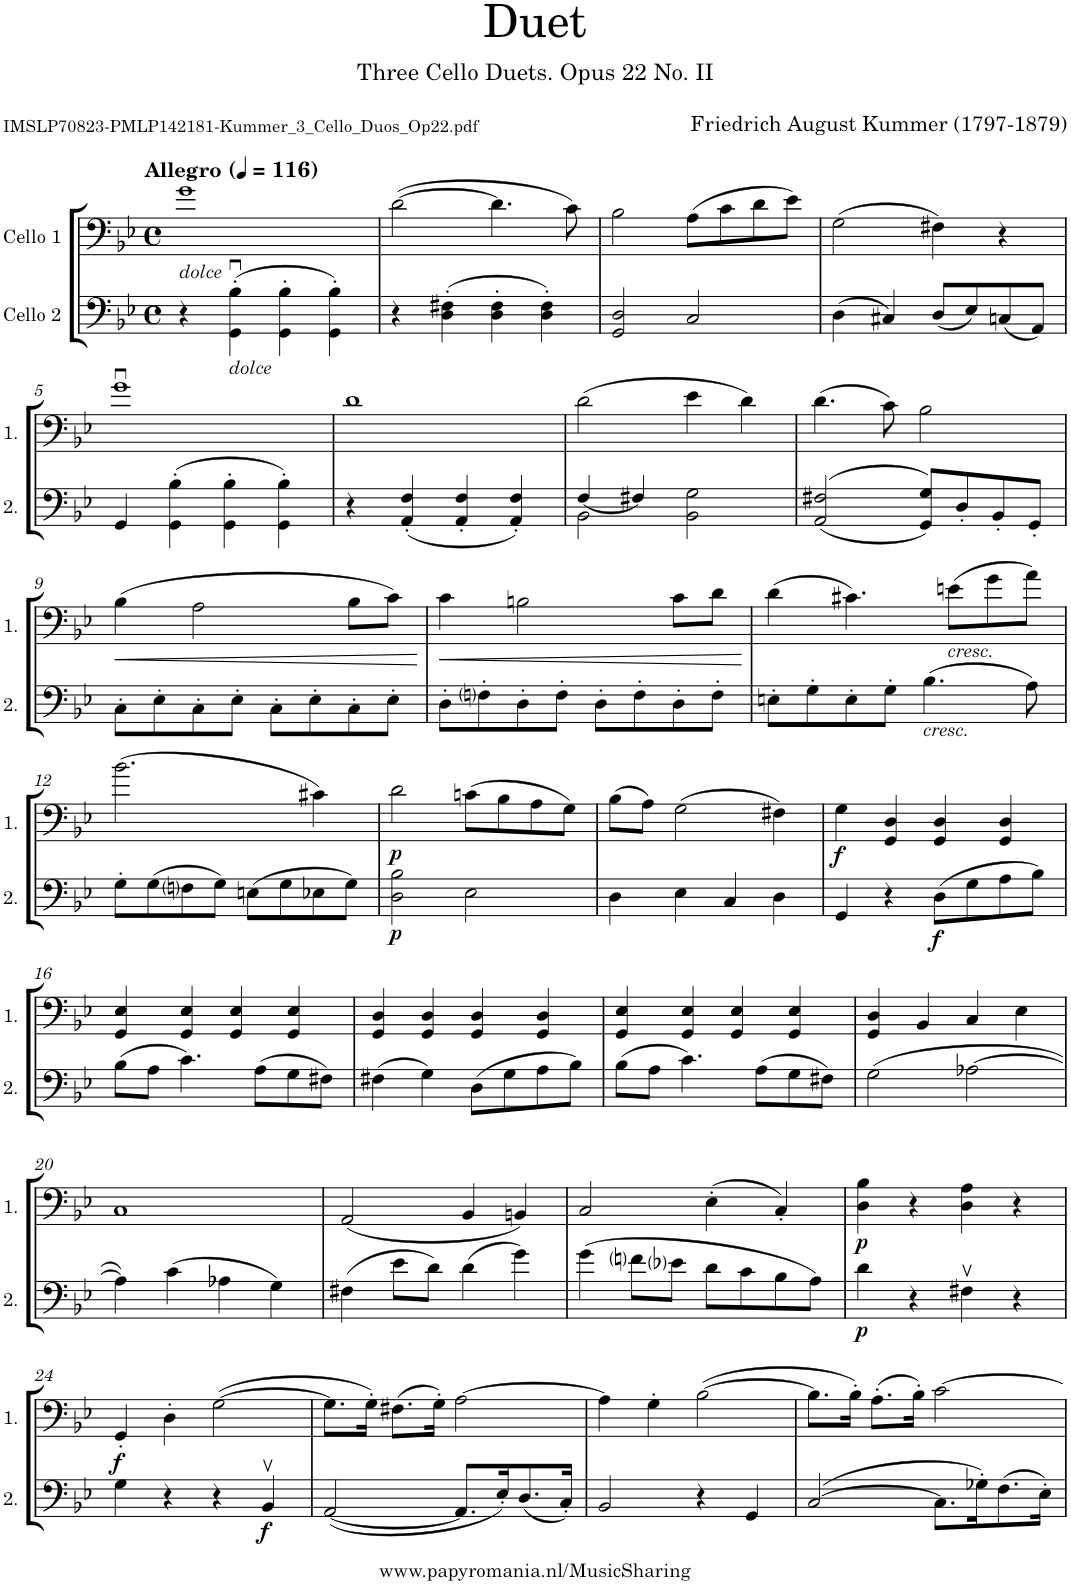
**kern	**dynam	**kern	**dynam
*part2	*part2	*part1	*part1
*staff2	*staff2	*staff1	*staff1
*I"Cello 2	*	*I"Cello 1	*
*clefF4	*	*clefF4	*
*k[b-e-]	*	*k[b-e-]	*
*M4/4	*	*M4/4	*
*met(c)	*	*met(c)	*
*MM116	*	*MM116	*
=1	=1	=1	=1
!	!	!LO:TX:a:B:t=Allegro	!
!	!	!LO:TX:b:i:t=dolce	!
4r	.	1g	.
!LO:TX:b:i:t=dolce	!	!	!
(4GG\u' 4B-\u'	.	.	.
4GG\' 4B-\'	.	.	.
4GG\' 4B-\')	.	.	.
=2	=2	=2	=2
4r	.	([2d\	.
(4D\' 4F#X\'	.	.	.
4D\' 4F#\'	.	4.d\]	.
4D\' 4F#\')	.	.	.
.	.	8c\)	.
=3	=3	=3	=3
2GG/ 2D/	.	2B-\	.
2C/	.	(8A\L	.
.	.	8c\	.
.	.	8d\	.
.	.	8e-\J)	.
=4	=4	=4	=4
(4D\	.	(2G\	.
4C#X/)	.	.	.
(8D/L	.	4F#X\)	.
8E-/)	.	.	.
(8Cn/	.	4r	.
8AA/J)	.	.	.
!!LO:LB:g=z
=5	=5	=5	=5
4GG/	.	1gu	.
(4GG\' 4B-\'	.	.	.
4GG\' 4B-\'	.	.	.
4GG\' 4B-\')	.	.	.
=6	=6	=6	=6
4r	.	1d	.
(4AA/' 4F/'	.	.	.
4AA/' 4F/'	.	.	.
4AA/' 4F/')	.	.	.
=7	=7	=7	=7
*^	*	*	*
2BB-\	(4F/	.	(2d\	.
.	4F#X/)	.	.	.
2BB-\ 2G\	2ryy	.	4e-\	.
.	.	.	4d\)	.
*v	*v	*	*	*
=8	=8	=8	=8
(>(2AA/ 2F#X/	.	(4.d\	.
.	.	8c\)	.
8GG/ 8G/L))	.	2B-\	.
8D'/	.	.	.
8BB-'/	.	.	.
8GG'/J	.	.	.
!!LO:LB:g=z
=9	=9	=9	=9
!	!	!	!LO:HP:b
8C'\L	.	(4B-\	<
8E-'\	.	.	.
8C'\	.	2A\	.
8E-'\J	.	.	.
8C'\L	.	.	.
8E-'\	.	.	.
8C'\	.	8B-\L	.
8E-'\J	.	8c\J)	.
.	.	.	[
=10	=10	=10	=10
!	!	!	!LO:HP:b
8D'\L	.	4c\	<
8Fni'\	.	.	.
8D'\	.	2Bn\	.
8F'\J	.	.	.
8D'\L	.	.	.
8F'\	.	.	.
8D'\	.	8c\L	.
8F'\J	.	8d\J	.
.	.	.	[
=11	=11	=11	=11
8En'\L	.	(4d\	.
8G'\	.	.	.
8E'\	.	4.c#X\)	.
8G'\J	.	.	.
!LO:TX:b:i:t=cresc.	!	!	!
(4.B-\	.	.	.
!	!	!LO:TX:b:i:t=cresc.	!
.	.	(8en\L	.
.	.	8g\	.
8A\)	.	8a\J)	.
!!LO:LB:g=z
=12	=12	=12	=12
8G'\L	.	(2.b-\	.
(8G\	.	.	.
8Fni\	.	.	.
8G\J)	.	.	.
(8En\L	.	.	.
8G\	.	.	.
8E-X\	.	4c#X\)	.
8G\J)	.	.	.
=13	=13	=13	=13
!	!LO:DY:b	!	!LO:DY:b
2D\ 2B-\	p	2d\	p
2E-\	.	(8cn\L	.
.	.	8B-\	.
.	.	8A\	.
.	.	8G\J)	.
=14	=14	=14	=14
4D\	.	(8B-\L	.
.	.	8A\J)	.
4E-\	.	(2G\	.
4C/	.	.	.
4D\	.	4F#X\)	.
=15	=15	=15	=15
!	!	!	!LO:DY:b
4GG/	.	4G\	f
4r	.	4GG/ 4D/	.
!	!LO:DY:b	!	!
(8D\L	f	4GG/ 4D/	.
8G\	.	.	.
8A\	.	4GG/ 4D/	.
8B-\J)	.	.	.
!!LO:LB:g=z
=16	=16	=16	=16
(8B-\L	.	4GG/ 4E-/	.
8A\J	.	.	.
4.c\)	.	4GG/ 4E-/	.
.	.	4GG/ 4E-/	.
(8A\L	.	.	.
8G\	.	4GG/ 4E-/	.
8F#X\J)	.	.	.
=17	=17	=17	=17
(4F#X\	.	4GG/ 4D/	.
4G\)	.	4GG/ 4D/	.
(8D\L	.	4GG/ 4D/	.
8G\	.	.	.
8A\	.	4GG/ 4D/	.
8B-\J)	.	.	.
=18	=18	=18	=18
(8B-\L	.	4GG/ 4E-/	.
8A\J	.	.	.
4.c\)	.	4GG/ 4E-/	.
.	.	4GG/ 4E-/	.
(8A\L	.	.	.
8G\	.	4GG/ 4E-/	.
8F#X\J)	.	.	.
=19	=19	=19	=19
(2G\	.	4GG/ 4D/	.
.	.	4BB-/	.
[2A-X\	.	4C/	.
.	.	4E-\	.
!!LO:LB:g=z
=20	=20	=20	=20
4A-\])	.	1C	.
(4c\	.	.	.
4A-X\	.	.	.
4G\)	.	.	.
=21	=21	=21	=21
(4F#X\	.	(2AA/	.
8e-\L	.	.	.
8d\J)	.	.	.
(4d\	.	4BB-/	.
4g\)	.	4BBn/)	.
=22	=22	=22	=22
(4g\	.	2C/	.
8fni\L	.	.	.
8e-i\J	.	.	.
8d\L	.	(4E-'\	.
8c\	.	.	.
8B-\	.	4C'/)	.
8A\J)	.	.	.
=23	=23	=23	=23
!	!LO:DY:b	!	!LO:DY:b
4d\	p	4D\ 4B-\	p
4r	.	4r	.
4F#Xv\	.	4D\ 4A\	.
4r	.	4r	.
!!LO:LB:g=z
=24	=24	=24	=24
!	!	!	!LO:DY:b
4G\	.	4GG'/	f
4r	.	4D'\	.
4r	.	([2G\	.
!	!LO:DY:b	!	!
4BB-v/	f	.	.
=25	=25	=25	=25
([2AA/	.	8.G\L]	.
.	.	16G'\Jk)	.
.	.	(8.F#X\L	.
.	.	16G'\Jk)	.
8.AA/L]	.	[2A\	.
16E-'/K)	.	.	.
(8.D/	.	.	.
16C'/Jk)	.	.	.
=26	=26	=26	=26
2BB-/	.	4A\]	.
.	.	4G'\	.
4r	.	([2B-\	.
4GG/	.	.	.
=27	=27	=27	=27
([2C/	.	8.B-\L]	.
.	.	16B-'\Jk)	.
.	.	(8.A'\L	.
.	.	16B-'\Jk)	.
8.C\L]	.	[2c\	.
16G-X'\K)	.	.	.
(8.F\	.	.	.
16E-'\Jk)	.	.	.
=	=	=	=
*-	*-	*-	*-
